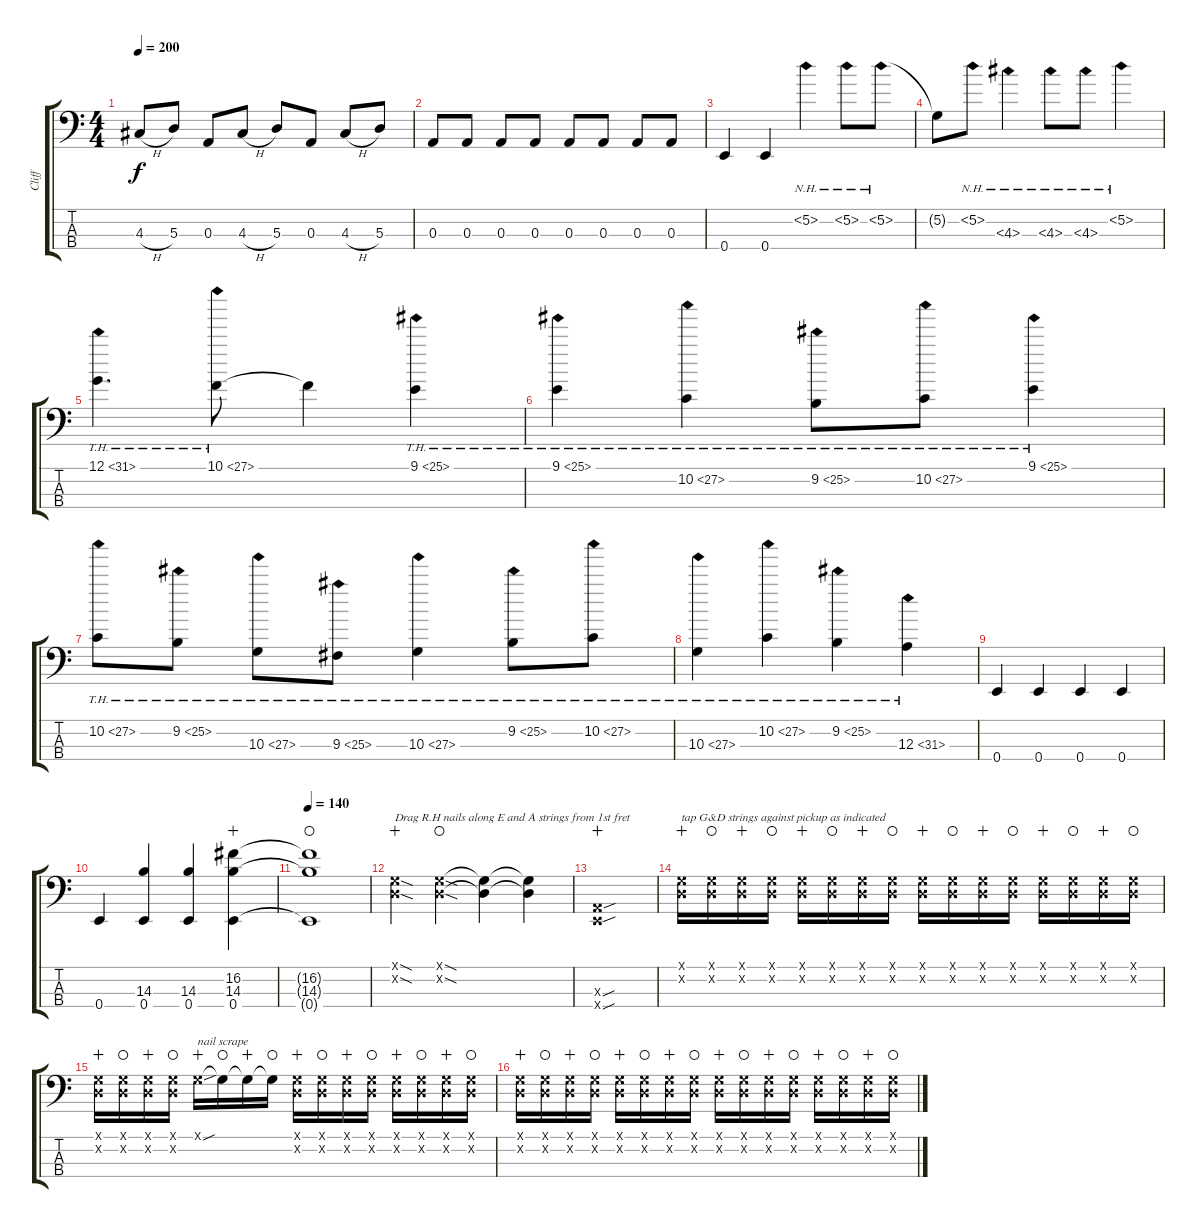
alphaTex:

\track ("Cliff" "Cliff") {instrument distortionguitar}
\staff {score tabs}
\tuning (G2 D2 A1 E1) {hide}
\ts (4 4)
\tempo 200
\clef f4
\ks c
4.3{h}.8{dy f} 5.3.8 0.3.8 4.3{h}.8 5.3.8 0.3.8 4.3{h}.8 5.3.8 |
0.3.8 0.3.8 0.3.8 0.3.8 0.3.8 0.3.8 0.3.8 0.3.8 |
0.4.4 0.4.4 5.2{nh}.4 5.2{nh}.8 5.2{nh}.8 |
5.2{t}.8 5.2{nh}.8 4.3{nh}.4 4.3{nh}.8 4.3{nh}.8 5.2{nh}.4 |
12.1{th 19}.4{d} 10.1{th 17}.8 10.1{t}.4 9.1{th 16}.4 |
9.1{th 16}.4 10.2{th 17}.4 9.2{th 16}.8 10.2{th 17}.8 9.1{th 16}.4 |
10.2{th 17}.8 9.2{th 16}.8 10.3{th 17}.8 9.3{th 16}.8 10.3{th 17}.4 9.2{th 16}.8 10.2{th 17}.8 |
10.3{th 17}.4 10.2{th 17}.4 9.2{th 16}.4 12.3{th 19}.4 |
0.4.4 0.4.4 0.4.4 0.4.4 |
0.4.4 (14.3 0.4).4 (14.3 0.4).4 (16.2 14.3 0.4).4{wahc} |
\tempo 140
(16.2{t} 14.3{t} 0.4{t}).1{waho} |
(0.1{sod x} 0.2{sod x}).4{txt "Drag R.H nails along E and A strings from 1st fret" volume 16 instrument distortionguitar wahc} (0.1{sod x} 0.2{sod x}).4{waho} (0.1{t} 0.2{t}).4 (0.1{t} 0.2{t}).4 |
(0.3{sou x} 0.4{sou x}).1{wahc} |
(0.1{x} 0.2{x}).16{txt "tap G&D strings against pickup as indicated" wahc} (0.1{x} 0.2{x}).16{waho} (0.1{x} 0.2{x}).16{wahc} (0.1{x} 0.2{x}).16{waho} (0.1{x} 0.2{x}).16{wahc} (0.1{x} 0.2{x}).16{waho} (0.1{x} 0.2{x}).16{wahc} (0.1{x} 0.2{x}).16{waho} (0.1{x} 0.2{x}).16{wahc} (0.1{x} 0.2{x}).16{waho} (0.1{x} 0.2{x}).16{wahc} (0.1{x} 0.2{x}).16{waho} (0.1{x} 0.2{x}).16{wahc} (0.1{x} 0.2{x}).16{waho} (0.1{x} 0.2{x}).16{wahc} (0.1{x} 0.2{x}).16{waho} |
(0.1{x} 0.2{x}).16{wahc} (0.1{x} 0.2{x}).16{waho} (0.1{x} 0.2{x}).16{wahc} (0.1{x} 0.2{x}).16{waho} 0.1{sou x}.16{txt "nail scrape" wahc} 0.1{t}.16{waho} 0.1{t}.16{wahc} 0.1{t}.16{waho} (0.1{x} 0.2{x}).16{wahc} (0.1{x} 0.2{x}).16{waho} (0.1{x} 0.2{x}).16{wahc} (0.1{x} 0.2{x}).16{waho} (0.1{x} 0.2{x}).16{wahc} (0.1{x} 0.2{x}).16{waho} (0.1{x} 0.2{x}).16{wahc} (0.1{x} 0.2{x}).16{waho} |
(0.1{x} 0.2{x}).16{wahc} (0.1{x} 0.2{x}).16{waho} (0.1{x} 0.2{x}).16{wahc} (0.1{x} 0.2{x}).16{waho} (0.1{x} 0.2{x}).16{wahc} (0.1{x} 0.2{x}).16{waho} (0.1{x} 0.2{x}).16{wahc} (0.1{x} 0.2{x}).16{waho} (0.1{x} 0.2{x}).16{wahc} (0.1{x} 0.2{x}).16{waho} (0.1{x} 0.2{x}).16{wahc} (0.1{x} 0.2{x}).16{waho} (0.1{x} 0.2{x}).16{wahc} (0.1{x} 0.2{x}).16{waho} (0.1{x} 0.2{x}).16{wahc} (0.1{x} 0.2{x}).16{waho}
